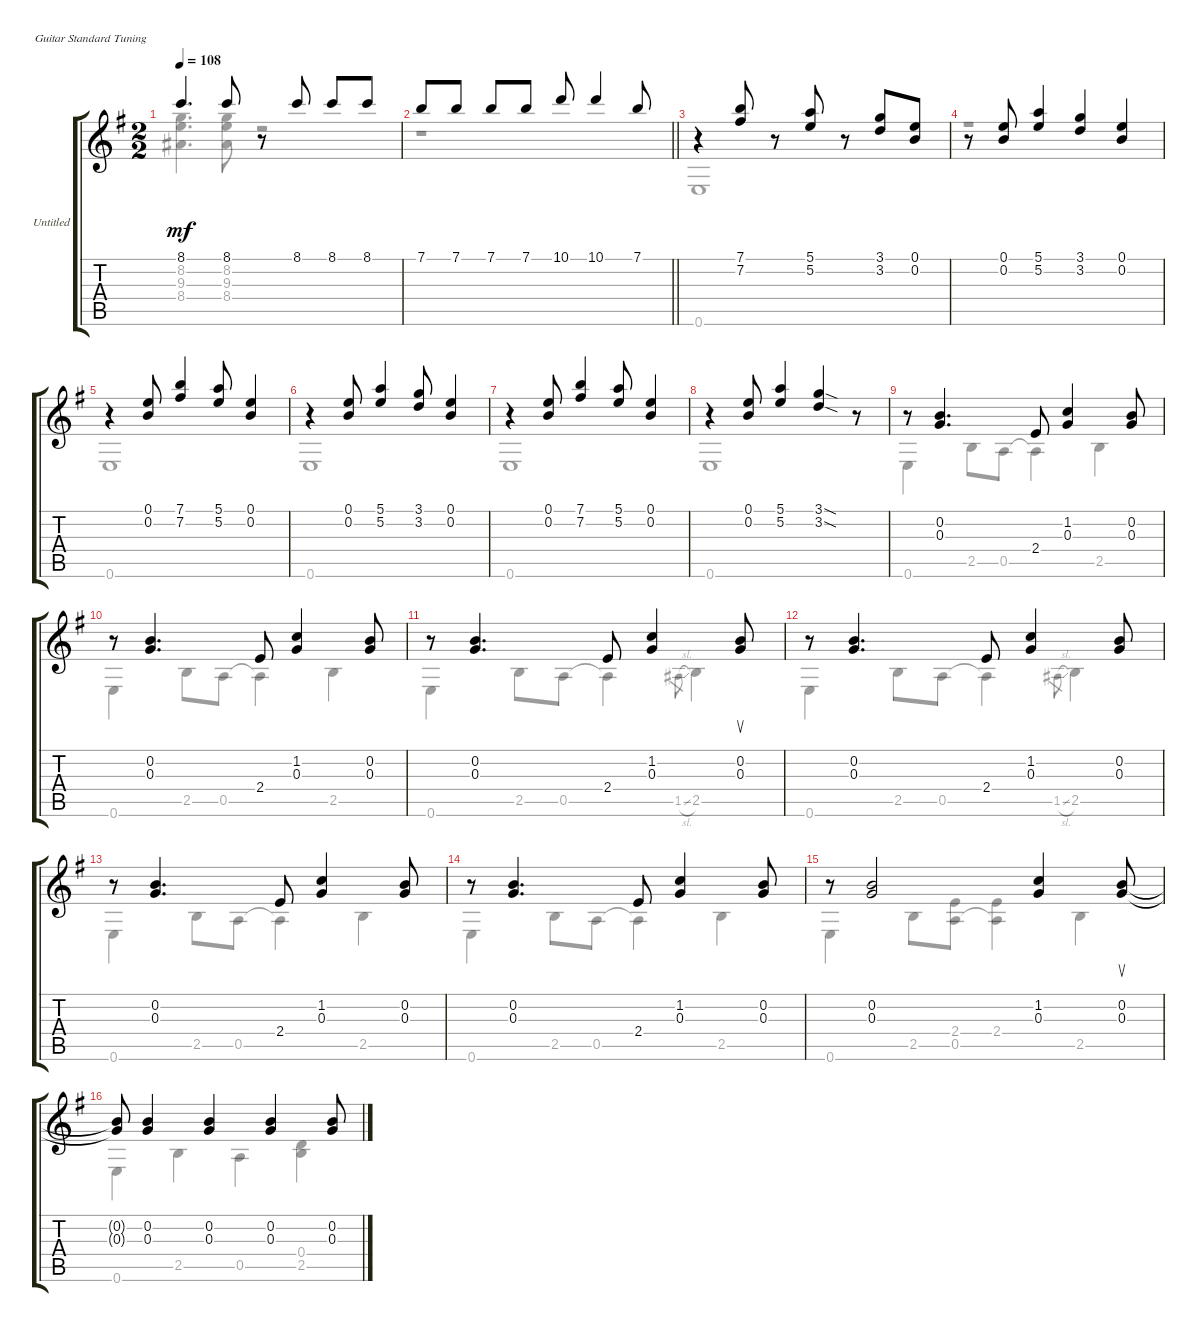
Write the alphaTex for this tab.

\bracketExtendMode groupsimilarinstruments
\firstSystemTrackNameOrientation horizontal
\otherSystemsTrackNameOrientation horizontal
\track ("Untitled" "Untitled") {instrument acousticguitarnylon}
\staff {score tabs}
\tuning (E4 B3 G3 D3 A2 E2)
\voice
\ts (2 2)
\tempo 108
\clef g2
\ks eminor
8.1{t}.4{d dy mf} 8.1.8 r.8 8.1.8 8.1.8 8.1.8 |
\barLineRight lightlight
7.1.8 7.1.8 7.1.8 7.1.8 10.1.8 10.1.4 7.1.8 |
r.4 (7.1 7.2).8 r.8 (5.1 5.2).8 r.8 (3.1 3.2).8 (0.1 0.2).8 |
r.8 (0.1 0.2).8 (5.1 5.2).4 (3.1 3.2).4 (0.1 0.2).4 |
r.4 (0.1 0.2).8 (7.1 7.2).4 (5.1 5.2).8 (0.1 0.2).4 |
r.4 (0.1 0.2).8 (5.1 5.2).4 (3.1 3.2).8 (0.1 0.2).4 |
r.4 (0.1 0.2).8 (7.1 7.2).4 (5.1 5.2).8 (0.1 0.2).4 |
r.4 (0.1 0.2).8 (5.1 5.2).4 (3.1{sod} 3.2{sod}).4 r.8 |
r.8 (0.2 0.3).4{d} 2.4.8 (1.2 0.3).4 (0.2 0.3).8 |
r.8 (0.2 0.3).4{d} 2.4.8 (1.2 0.3).4 (0.2 0.3).8 |
r.8 (0.2 0.3).4{d} 2.4.8 (1.2 0.3).4 (0.2 0.3).8{su} |
r.8 (0.2 0.3).4{d} 2.4.8 (1.2 0.3).4 (0.2 0.3).8 |
r.8 (0.2 0.3).4{d} 2.4.8 (1.2 0.3).4 (0.2 0.3).8 |
r.8 (0.2 0.3).4{d} 2.4.8 (1.2 0.3).4 (0.2 0.3).8 |
r.8 (0.2 0.3).2 (1.2 0.3).4 (0.2 0.3).8{su} |
(0.2{t} 0.3{t}).8 (0.2 0.3).4 (0.2 0.3).4 (0.2 0.3).4 (0.2 0.3).8
\voice
\clef g2
\ottava regular
\simile none
\ks eminor
(8.2{t} 9.3{t} 8.4{t}).4{d dy mf} (8.2 9.3 8.4).8 r.2 |
\barLineRight lightlight
r.1 |
0.6.1 |
r.1 |
0.6.1 |
0.6.1 |
0.6.1 |
0.6.1 |
0.6.4 2.5.8 0.5.8 0.5{t}.4 2.5.4 |
0.6.4 2.5.8 0.5.8 0.5{t}.4 2.5.4 |
0.6.4 2.5.8 0.5.8 0.5{t}.4 1.5{sl}.8{gr} 2.5.4 |
0.6.4 2.5.8 0.5.8 0.5{t}.4 1.5{sl}.8{gr} 2.5.4 |
0.6.4 2.5.8 0.5.8 0.5{t}.4 2.5.4 |
0.6.4 2.5.8 0.5.8 0.5{t}.4 2.5.4 |
0.6.4 2.5.8 (2.4 0.5).8 (2.4 0.5{t}).4 2.5.4 |
0.6.4 2.5.4 0.5.4 (0.4 2.5).4
